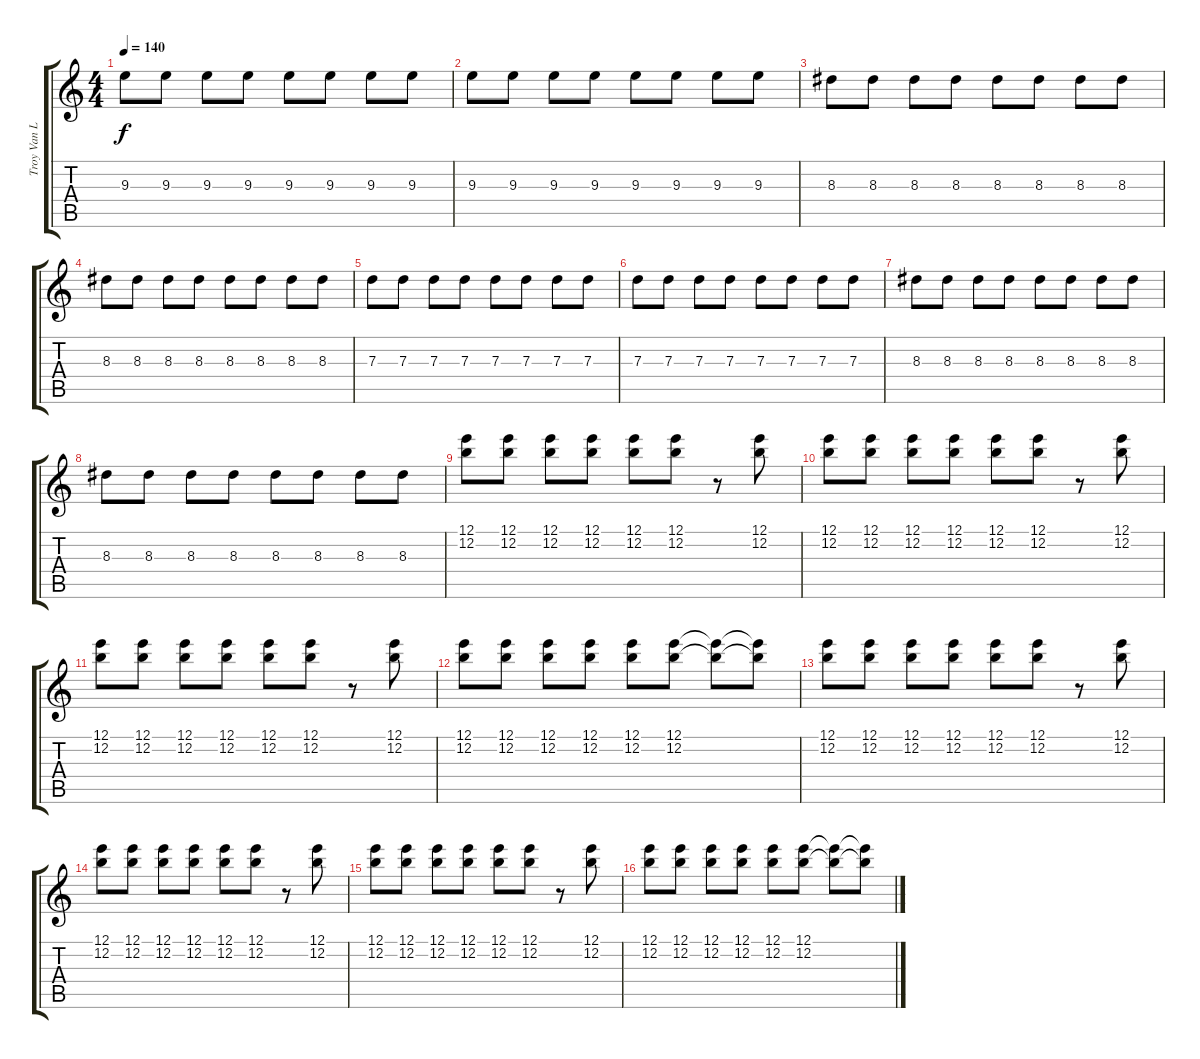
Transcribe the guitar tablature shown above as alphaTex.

\track ("Troy Van Leeuwen (Rhythym)" "Troy Van L") {instrument distortionguitar}
\staff {score tabs}
\tuning (E4 B3 G3 D3 A2 E2) {hide}
\ts (4 4)
\tempo 140
\clef g2
\ks c
9.3.8{dy f instrument distortionguitar} 9.3.8 9.3.8 9.3.8 9.3.8 9.3.8 9.3.8 9.3.8 |
9.3.8 9.3.8 9.3.8 9.3.8 9.3.8 9.3.8 9.3.8 9.3.8 |
8.3.8 8.3.8 8.3.8 8.3.8 8.3.8 8.3.8 8.3.8 8.3.8 |
8.3.8 8.3.8 8.3.8 8.3.8 8.3.8 8.3.8 8.3.8 8.3.8 |
7.3.8 7.3.8 7.3.8 7.3.8 7.3.8 7.3.8 7.3.8 7.3.8 |
7.3.8 7.3.8 7.3.8 7.3.8 7.3.8 7.3.8 7.3.8 7.3.8 |
8.3.8 8.3.8 8.3.8 8.3.8 8.3.8 8.3.8 8.3.8 8.3.8 |
8.3.8 8.3.8 8.3.8 8.3.8 8.3.8 8.3.8 8.3.8 8.3.8 |
(12.1 12.2).8 (12.1 12.2).8 (12.1 12.2).8 (12.1 12.2).8 (12.1 12.2).8 (12.1 12.2).8 r.8 (12.1 12.2).8 |
(12.1 12.2).8 (12.1 12.2).8 (12.1 12.2).8 (12.1 12.2).8 (12.1 12.2).8 (12.1 12.2).8 r.8 (12.1 12.2).8 |
(12.1 12.2).8 (12.1 12.2).8 (12.1 12.2).8 (12.1 12.2).8 (12.1 12.2).8 (12.1 12.2).8 r.8 (12.1 12.2).8 |
(12.1 12.2).8 (12.1 12.2).8 (12.1 12.2).8 (12.1 12.2).8 (12.1 12.2).8 (12.1 12.2).8 (12.1{t} 12.2{t}).8 (12.1{t} 12.2{t}).8 |
(12.1 12.2).8 (12.1 12.2).8 (12.1 12.2).8 (12.1 12.2).8 (12.1 12.2).8 (12.1 12.2).8 r.8 (12.1 12.2).8 |
(12.1 12.2).8 (12.1 12.2).8 (12.1 12.2).8 (12.1 12.2).8 (12.1 12.2).8 (12.1 12.2).8 r.8 (12.1 12.2).8 |
(12.1 12.2).8 (12.1 12.2).8 (12.1 12.2).8 (12.1 12.2).8 (12.1 12.2).8 (12.1 12.2).8 r.8 (12.1 12.2).8 |
(12.1 12.2).8 (12.1 12.2).8 (12.1 12.2).8 (12.1 12.2).8 (12.1 12.2).8 (12.1 12.2).8 (12.1{t} 12.2{t}).8 (12.1{t} 12.2{t}).8
